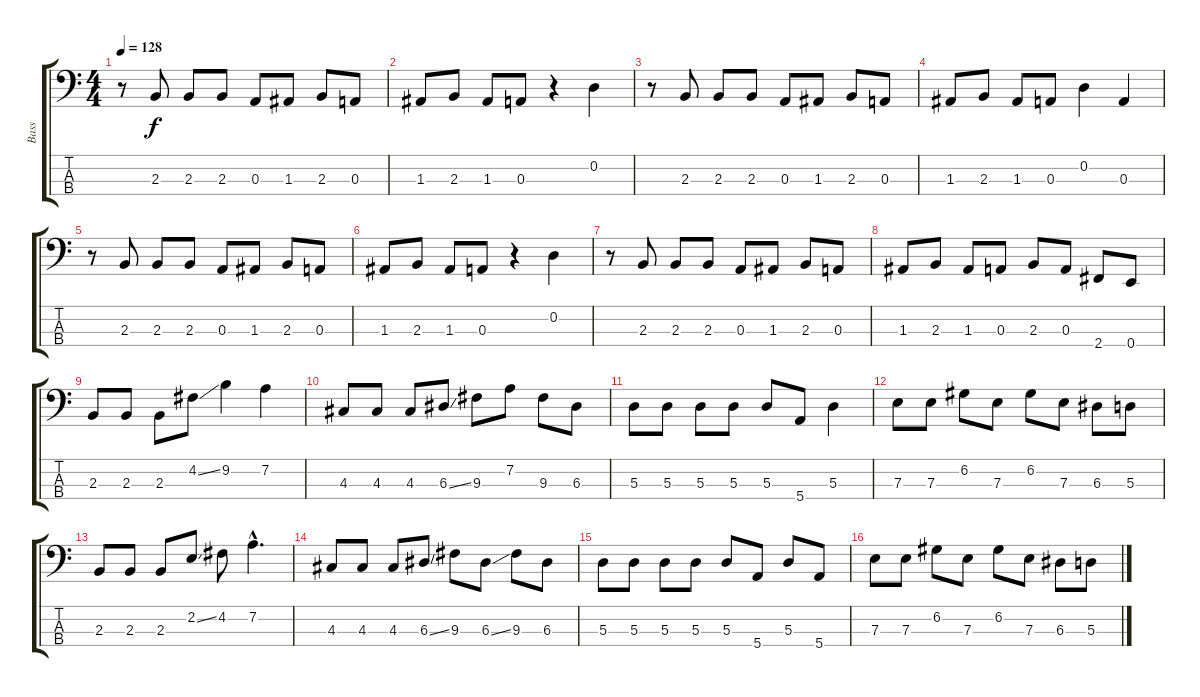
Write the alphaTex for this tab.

\track ("Bass" "Bass") {instrument electricbasspick}
\staff {score tabs}
\tuning (G2 D2 A1 E1) {hide}
\ts (4 4)
\tempo 128
\clef f4
\ks c
r.8{dy f} 2.3.8 2.3.8 2.3.8 0.3.8 1.3.8 2.3.8 0.3.8 |
1.3.8 2.3.8 1.3.8 0.3.8 r.4 0.2.4 |
r.8 2.3.8 2.3.8 2.3.8 0.3.8 1.3.8 2.3.8 0.3.8 |
1.3.8 2.3.8 1.3.8 0.3.8 0.2.4 0.3.4 |
r.8 2.3.8 2.3.8 2.3.8 0.3.8 1.3.8 2.3.8 0.3.8 |
1.3.8 2.3.8 1.3.8 0.3.8 r.4 0.2.4 |
r.8 2.3.8 2.3.8 2.3.8 0.3.8 1.3.8 2.3.8 0.3.8 |
1.3.8 2.3.8 1.3.8 0.3.8 2.3.8 0.3.8 2.4.8 0.4.8 |
2.3.8 2.3.8 2.3.8 4.2{ss}.8 9.2.4 7.2.4 |
4.3.8 4.3.8 4.3.8 6.3{ss}.8 9.3.8 7.2.8 9.3.8 6.3.8 |
5.3.8 5.3.8 5.3.8 5.3.8 5.3.8 5.4.8 5.3.4 |
7.3.8 7.3.8 6.2.8 7.3.8 6.2.8 7.3.8 6.3.8 5.3.8 |
2.3.8 2.3.8 2.3.8 2.2{ss}.8 4.2.8 7.2{hac}.4{d} |
4.3.8 4.3.8 4.3.8 6.3{ss}.8 9.3.8 6.3{ss}.8 9.3.8 6.3.8 |
5.3.8 5.3.8 5.3.8 5.3.8 5.3.8 5.4.8 5.3.8 5.4.8 |
7.3.8 7.3.8 6.2.8 7.3.8 6.2.8 7.3.8 6.3.8 5.3.8
